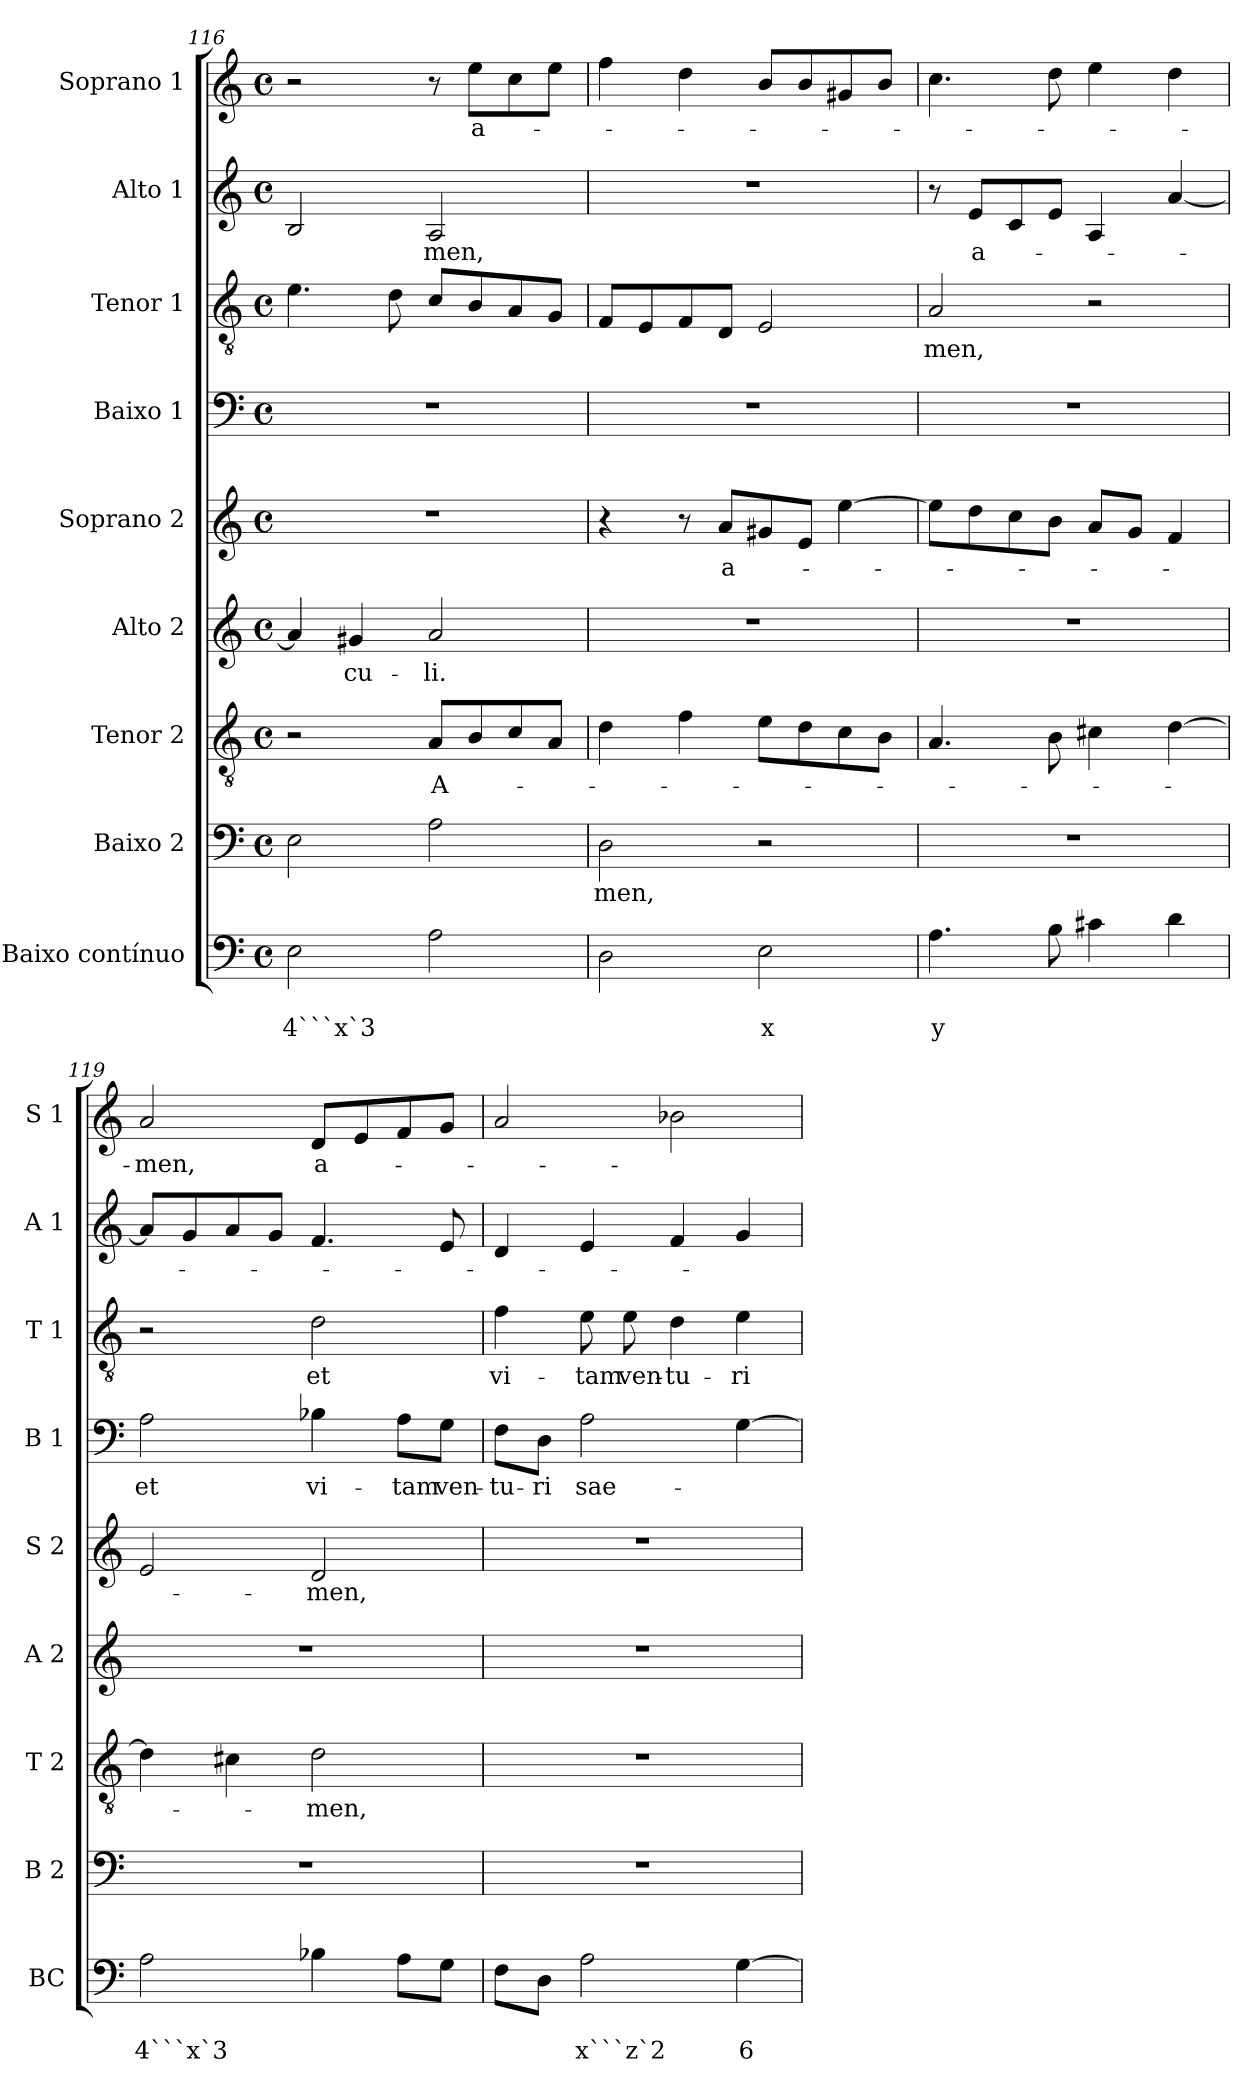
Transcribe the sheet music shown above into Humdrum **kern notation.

**kern	**text	**text	**kern	**text	**kern	**text	**kern	**text	**kern	**text	**kern	**text	**kern	**text	**kern	**text	**kern	**text
*part9	*part9	*part9	*part8	*part8	*part7	*part7	*part6	*part6	*part5	*part5	*part4	*part4	*part3	*part3	*part2	*part2	*part1	*part1
*staff9	*staff9	*staff9	*staff8	*staff8	*staff7	*staff7	*staff6	*staff6	*staff5	*staff5	*staff4	*staff4	*staff3	*staff3	*staff2	*staff2	*staff1	*staff1
*I"Baixo contínuo	*	*	*I"Baixo 2	*	*I"Tenor 2	*	*I"Alto 2	*	*I"Soprano 2	*	*I"Baixo 1	*	*I"Tenor 1	*	*I"Alto 1	*	*I"Soprano 1	*
*I'BC	*	*	*I'B 2	*	*I'T 2	*	*I'A 2	*	*I'S 2	*	*I'B 1	*	*I'T 1	*	*I'A 1	*	*I'S 1	*
*clefF4	*	*	*clefF4	*	*clefGv2	*	*clefG2	*	*clefG2	*	*clefF4	*	*clefGv2	*	*clefG2	*	*clefG2	*
*k[]	*	*	*k[]	*	*k[]	*	*k[]	*	*k[]	*	*k[]	*	*k[]	*	*k[]	*	*k[]	*
*C:	*	*	*C:	*	*C:	*	*C:	*	*C:	*	*C:	*	*C:	*	*C:	*	*C:	*
*M4/4	*	*	*M4/4	*	*M4/4	*	*M4/4	*	*M4/4	*	*M4/4	*	*M4/4	*	*M4/4	*	*M4/4	*
*met(c)	*	*	*met(c)	*	*met(c)	*	*met(c)	*	*met(c)	*	*met(c)	*	*met(c)	*	*met(c)	*	*met(c)	*
=116	=116	=116	=116	=116	=116	=116	=116	=116	=116	=116	=116	=116	=116	=116	=116	=116	=116	=116
!	!	!LO:LY:b	!	!	!	!	!	!	!	!	!	!	!	!	!	!	!	!
2E\	.	4```x`3	2E\	.	2r	.	4a/]	.	1r	.	1r	.	4.e\	.	2B/	.	2r	.
!	!	!	!	!	!	!	!	!LO:LY:b	!	!	!	!	!	!	!	!	!	!
.	.	.	.	.	.	.	4g#X/	-cu-	.	.	.	.	.	.	.	.	.	.
.	.	.	.	.	.	.	.	.	.	.	.	.	8d\	.	.	.	.	.
!	!	!	!	!	!	!LO:LY:b	!	!LO:LY:b	!	!	!	!	!	!	!	!LO:LY:b	!	!
2A\	.	.	2A\	.	8A/L	A-	2a/	-li.	.	.	.	.	8c/L	.	2A/	-men,	8r	.
!	!	!	!	!	!	!	!	!	!	!	!	!	!	!	!	!	!	!LO:LY:b
.	.	.	.	.	8B/	.	.	.	.	.	.	.	8B/	.	.	.	8ee\L	a-
.	.	.	.	.	8c/	.	.	.	.	.	.	.	8A/	.	.	.	8cc\	.
.	.	.	.	.	8A/J	.	.	.	.	.	.	.	8G/J	.	.	.	8ee\J	.
=117	=117	=117	=117	=117	=117	=117	=117	=117	=117	=117	=117	=117	=117	=117	=117	=117	=117	=117
!	!	!	!	!LO:LY:b	!	!	!	!	!	!	!	!	!	!	!	!	!	!
2D\	.	.	2D\	-men,	4d\	.	1r	.	4r	.	1r	.	8F/L	.	1r	.	4ff\	.
.	.	.	.	.	.	.	.	.	.	.	.	.	8E/	.	.	.	.	.
.	.	.	.	.	4f\	.	.	.	8r	.	.	.	8F/	.	.	.	4dd\	.
!	!	!	!	!	!	!	!	!	!	!LO:LY:b	!	!	!	!	!	!	!	!
.	.	.	.	.	.	.	.	.	8a/L	a-	.	.	8D/J	.	.	.	.	.
!	!	!LO:LY:b	!	!	!	!	!	!	!	!	!	!	!	!	!	!	!	!
2E\	.	x	2r	.	8e\L	.	.	.	8g#X/	.	.	.	2E/	.	.	.	8b/L	.
.	.	.	.	.	8d\	.	.	.	8e/J	.	.	.	.	.	.	.	8b/	.
.	.	.	.	.	8c\	.	.	.	[4ee\	.	.	.	.	.	.	.	8g#X/	.
.	.	.	.	.	8B\J	.	.	.	.	.	.	.	.	.	.	.	8b/J	.
=118	=118	=118	=118	=118	=118	=118	=118	=118	=118	=118	=118	=118	=118	=118	=118	=118	=118	=118
!	!	!LO:LY:b	!	!	!	!	!	!	!	!	!	!	!	!LO:LY:b	!	!	!	!
4.A\	.	y	1r	.	4.A/	.	1r	.	8ee\L]	.	1r	.	2A/	-men,	8r	.	4.cc\	.
!	!	!	!	!	!	!	!	!	!	!	!	!	!	!	!	!LO:LY:b	!	!
.	.	.	.	.	.	.	.	.	8dd\	.	.	.	.	.	8e/L	a-	.	.
.	.	.	.	.	.	.	.	.	8cc\	.	.	.	.	.	8c/	.	.	.
8B\	.	.	.	.	8B\	.	.	.	8b\J	.	.	.	.	.	8e/J	.	8dd\	.
4c#X\	.	.	.	.	4c#X\	.	.	.	8a/L	.	.	.	2r	.	4A/	.	4ee\	.
.	.	.	.	.	.	.	.	.	8g/J	.	.	.	.	.	.	.	.	.
4d\	.	.	.	.	[4d\	.	.	.	4f/	.	.	.	.	.	[4a/	.	4dd\	.
!!LO:PB:g=z
=119	=119	=119	=119	=119	=119	=119	=119	=119	=119	=119	=119	=119	=119	=119	=119	=119	=119	=119
!	!	!LO:LY:b	!	!	!	!	!	!	!	!	!	!LO:LY:b	!	!	!	!	!	!LO:LY:b
2A\	.	4```x`3	1r	.	4d\]	.	1r	.	2e/	.	2A\	et	2r	.	8a/L]	.	2a/	-men,
.	.	.	.	.	.	.	.	.	.	.	.	.	.	.	8g/	.	.	.
.	.	.	.	.	4c#X\	.	.	.	.	.	.	.	.	.	8a/	.	.	.
.	.	.	.	.	.	.	.	.	.	.	.	.	.	.	8g/J	.	.	.
!	!	!	!	!	!	!LO:LY:b	!	!	!	!LO:LY:b	!	!LO:LY:b	!	!LO:LY:b	!	!	!	!LO:LY:b
4B-X\	.	.	.	.	2d\	-men,	.	.	2d/	-men,	4B-X\	vi-	2d\	et	4.f/	.	8d/L	a-
.	.	.	.	.	.	.	.	.	.	.	.	.	.	.	.	.	8e/	.
!	!	!	!	!	!	!	!	!	!	!	!	!LO:LY:b	!	!	!	!	!	!
8A\L	.	.	.	.	.	.	.	.	.	.	8A\L	-tam	.	.	.	.	8f/	.
!	!	!	!	!	!	!	!	!	!	!	!	!LO:LY:b	!	!	!	!	!	!
8G\J	.	.	.	.	.	.	.	.	.	.	8G\J	ven-	.	.	8e/	.	8g/J	.
=120	=120	=120	=120	=120	=120	=120	=120	=120	=120	=120	=120	=120	=120	=120	=120	=120	=120	=120
!	!	!	!	!	!	!	!	!	!	!	!	!LO:LY:b	!	!LO:LY:b	!	!	!	!
8F\L	.	.	1r	.	1r	.	1r	.	1r	.	8F\L	-tu-	4f\	vi-	4d/	.	2a/	.
!	!	!	!	!	!	!	!	!	!	!	!	!LO:LY:b	!	!	!	!	!	!
8D\J	.	.	.	.	.	.	.	.	.	.	8D\J	-ri	.	.	.	.	.	.
!	!	!LO:LY:b	!	!	!	!	!	!	!	!	!	!LO:LY:b	!	!LO:LY:b	!	!	!	!
2A\	.	x```z`2	.	.	.	.	.	.	.	.	2A\	sae-	8e\	-tam	4e/	.	.	.
!	!	!	!	!	!	!	!	!	!	!	!	!	!	!LO:LY:b	!	!	!	!
.	.	.	.	.	.	.	.	.	.	.	.	.	8e\	ven-	.	.	.	.
!	!	!	!	!	!	!	!	!	!	!	!	!	!	!LO:LY:b	!	!	!	!
.	.	.	.	.	.	.	.	.	.	.	.	.	4d\	-tu-	4f/	.	2b-X\	.
!	!	!LO:LY:b	!	!	!	!	!	!	!	!	!	!	!	!LO:LY:b	!	!	!	!
[4G\	.	6	.	.	.	.	.	.	.	.	[4G\	.	4e\	-ri	4g/	.	.	.
=	=	=	=	=	=	=	=	=	=	=	=	=	=	=	=	=	=	=
*-	*-	*-	*-	*-	*-	*-	*-	*-	*-	*-	*-	*-	*-	*-	*-	*-	*-	*-
